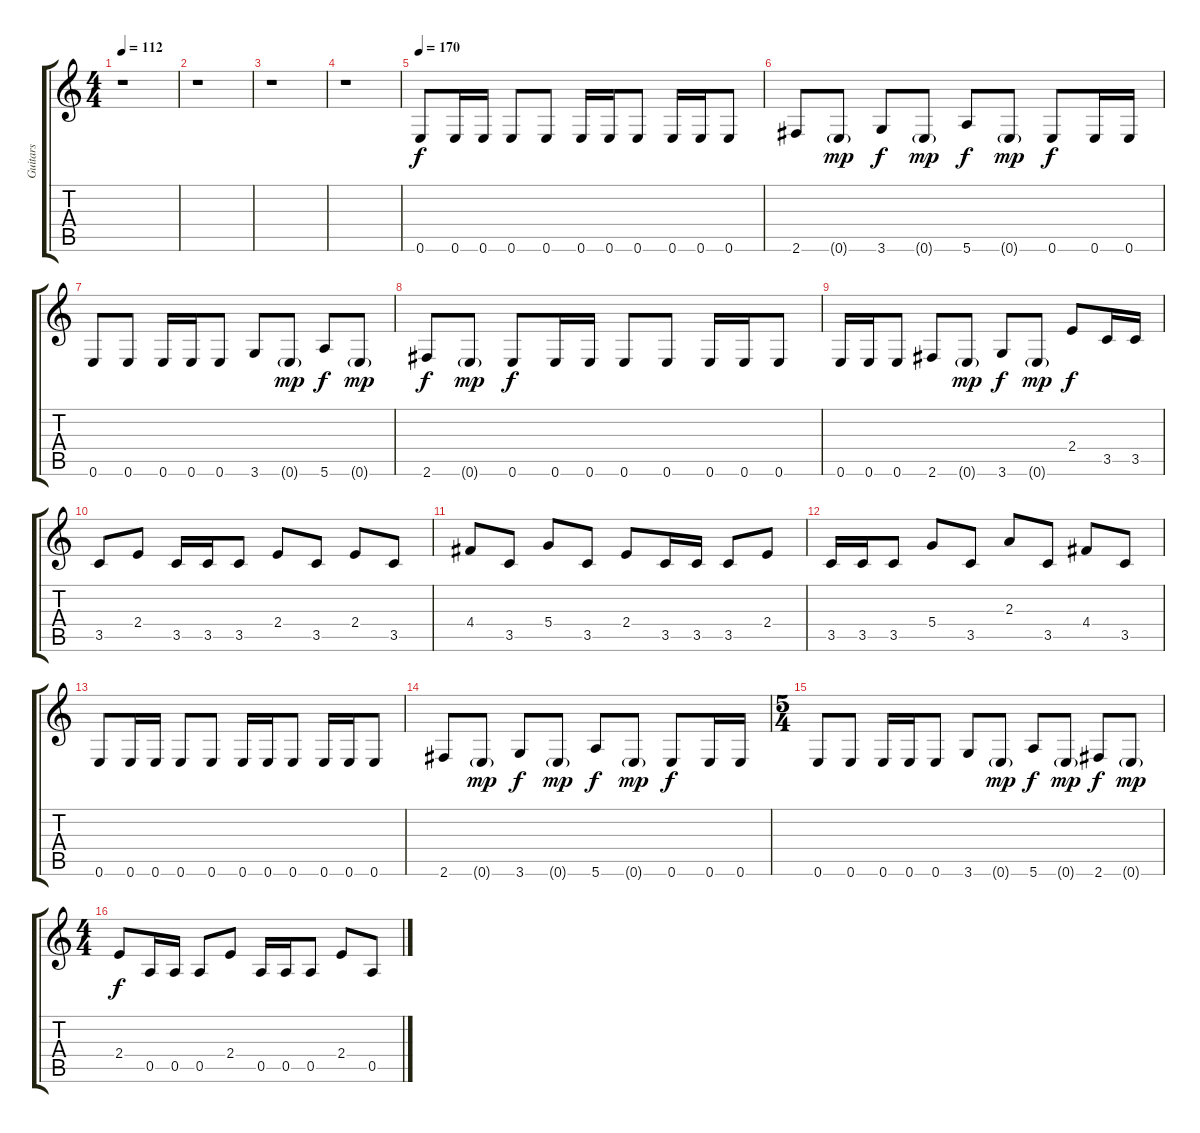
\track ("Guitars" "Guitars") {instrument distortionguitar}
\staff {score tabs}
\tuning (E4 B3 G3 D3 A2 E2) {hide}
\ts (4 4)
\tempo 112
\clef g2
\ks c
r.1{dy f} |
r.1 |
r.1 |
r.1 |
\tempo 170
0.6.8{volume 13 instrument distortionguitar} 0.6.16 0.6.16 0.6.8 0.6.8 0.6.16 0.6.16 0.6.8 0.6.16 0.6.16 0.6.8 |
2.6.8 0.6{g}.8{dy mp} 3.6.8{dy f} 0.6{g}.8{dy mp} 5.6.8{dy f} 0.6{g}.8{dy mp} 0.6.8{dy f} 0.6.16 0.6.16 |
0.6.8 0.6.8 0.6.16 0.6.16 0.6.8 3.6.8 0.6{g}.8{dy mp} 5.6.8{dy f} 0.6{g}.8{dy mp} |
2.6.8{dy f} 0.6{g}.8{dy mp} 0.6.8{dy f} 0.6.16 0.6.16 0.6.8 0.6.8 0.6.16 0.6.16 0.6.8 |
0.6.16 0.6.16 0.6.8 2.6.8 0.6{g}.8{dy mp} 3.6.8{dy f} 0.6{g}.8{dy mp} 2.4.8{dy f} 3.5.16 3.5.16 |
3.5.8 2.4.8 3.5.16 3.5.16 3.5.8 2.4.8 3.5.8 2.4.8 3.5.8 |
4.4.8 3.5.8 5.4.8 3.5.8 2.4.8 3.5.16 3.5.16 3.5.8 2.4.8 |
3.5.16 3.5.16 3.5.8 5.4.8 3.5.8 2.3.8 3.5.8 4.4.8 3.5.8 |
0.6.8 0.6.16 0.6.16 0.6.8 0.6.8 0.6.16 0.6.16 0.6.8 0.6.16 0.6.16 0.6.8 |
2.6.8 0.6{g}.8{dy mp} 3.6.8{dy f} 0.6{g}.8{dy mp} 5.6.8{dy f} 0.6{g}.8{dy mp} 0.6.8{dy f} 0.6.16 0.6.16 |
\ts (5 4)
0.6.8 0.6.8 0.6.16 0.6.16 0.6.8 3.6.8 0.6{g}.8{dy mp} 5.6.8{dy f} 0.6{g}.8{dy mp} 2.6.8{dy f} 0.6{g}.8{dy mp} |
\ts (4 4)
2.4.8{dy f} 0.5.16 0.5.16 0.5.8 2.4.8 0.5.16 0.5.16 0.5.8 2.4.8 0.5.8
